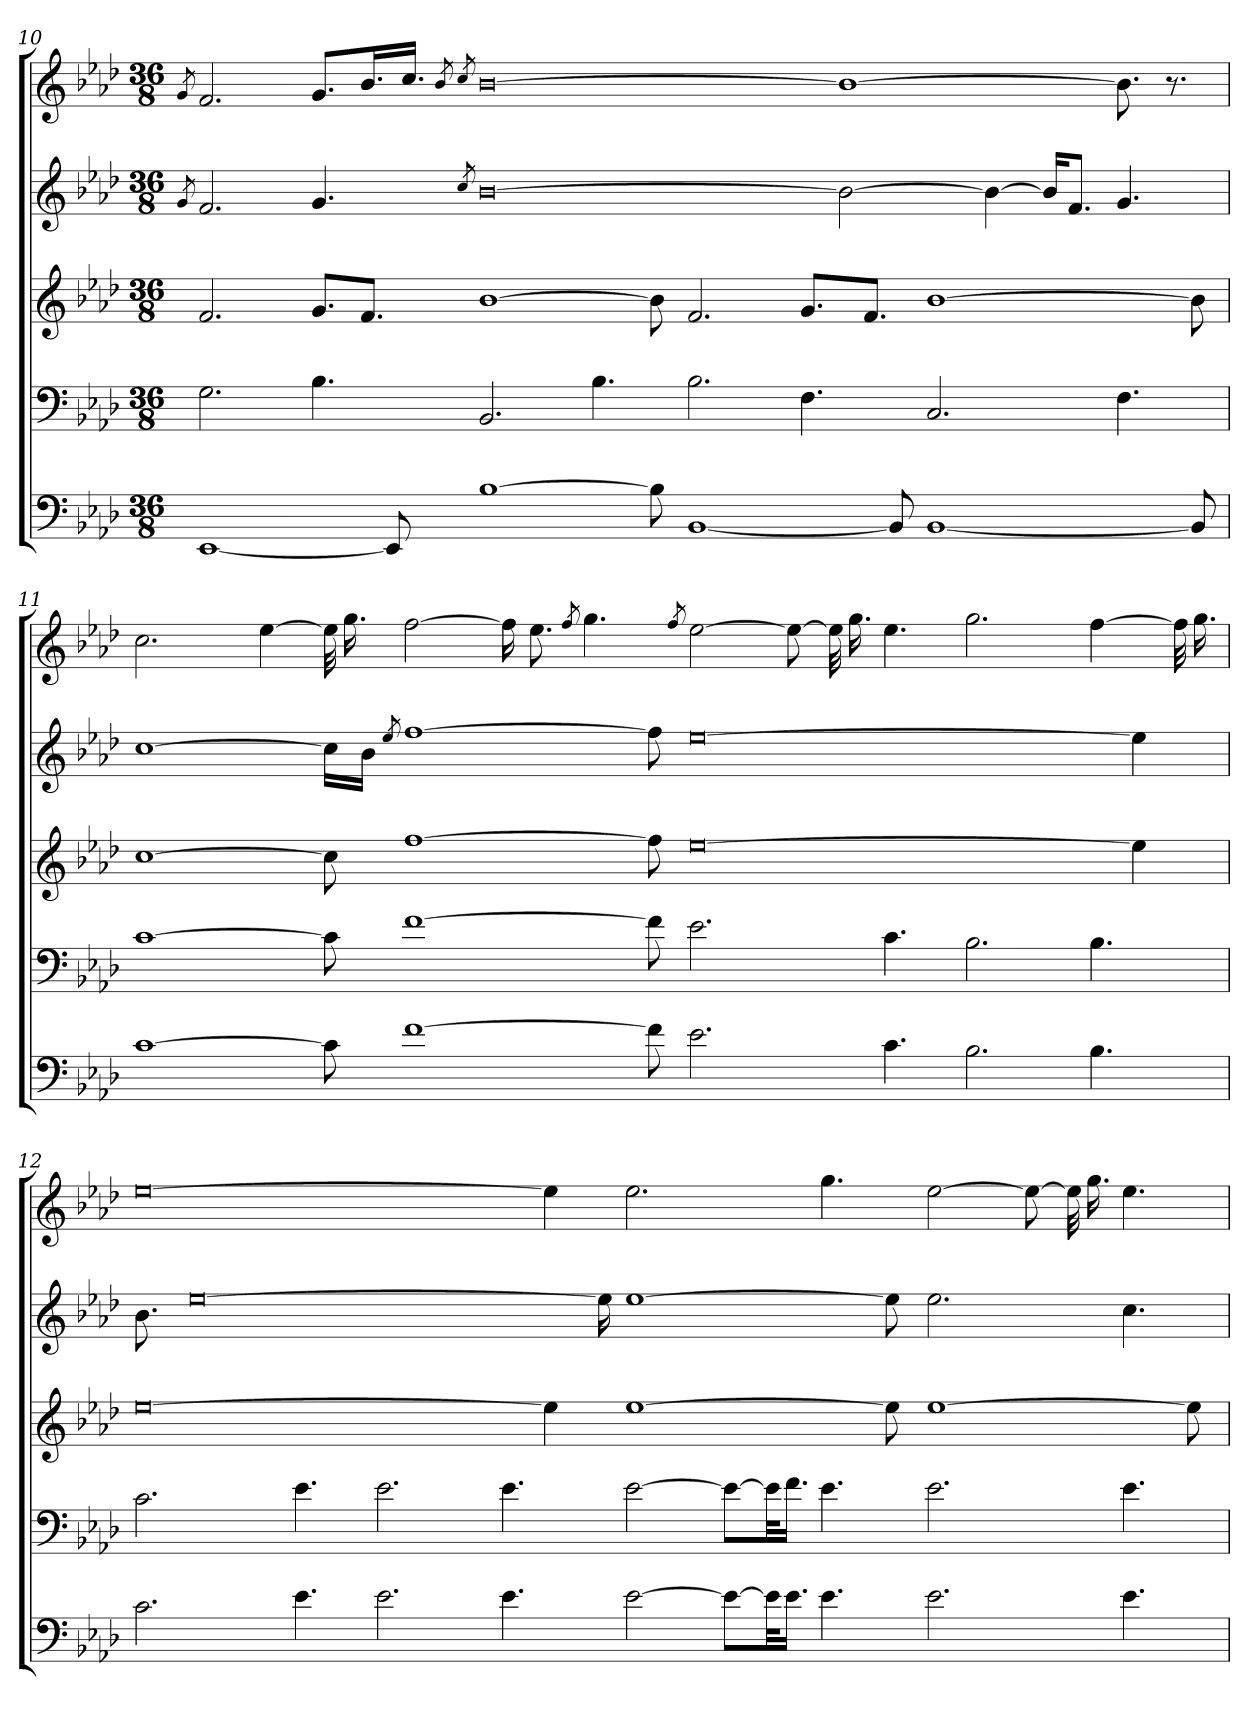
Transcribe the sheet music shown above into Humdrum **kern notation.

**kern	**kern	**kern	**kern	**kern
*part5	*part4	*part3	*part2	*part1
*staff5	*staff4	*staff3	*staff2	*staff1
*clefF4	*clefF4	*clefG2	*clefG2	*clefG2
*k[b-e-a-d-]	*k[b-e-a-d-]	*k[b-e-a-d-]	*k[b-e-a-d-]	*k[b-e-a-d-]
*M36/8	*M36/8	*M36/8	*M36/8	*M36/8
=10	=10	=10	=10	=10
.	.	.	8qg	8qg
[1EE-	2.G	2.f	2.f	2.f
.	4.B-	8.g/L	4.g	8.g/L
.	.	8.f/J	.	16.b-/L
8EE-]	.	.	.	.
.	.	.	.	16.cc/JJ
.	.	.	.	8qb-
.	.	.	8qcc	8qcc
[1B-	2.BB-	[1b-	[0b-	[0b-
.	4.B-	.	.	.
8B-]	.	8b-]	.	.
[1BB-	2.B-	2.f	.	.
.	4.F	8.g/L	.	.
.	.	.	2b-_	1b-_
.	.	8.f/J	.	.
8BB-]	.	.	.	.
[1BB-	2.C	[1b-	.	.
.	.	.	4b-_	.
.	.	.	16b-/KL]	.
.	.	.	8.f/J	.
.	4.F	.	4.g	8.b-]
.	.	.	.	8.r
8BB-]	.	8b-]	.	.
=11	=11	=11	=11	=11
[1c	[1c	[1cc	[1cc	2.cc
.	.	.	.	[4ee-
8c]	8c]	8cc]	16cc\LL]	32ee-]
.	.	.	.	16.gg
.	.	.	16b-\JJ	.
.	.	.	8qee-	.
[1f	[1f	[1ff	[1ff	[2ff
.	.	.	.	16ff]
.	.	.	.	8.ee-
.	.	.	.	8qff
.	.	.	.	4.gg
8f]	8f]	8ff]	8ff]	.
.	.	.	.	8qff
2.e-	2.e-	[0ee-	[0ee-	[2ee-
.	.	.	.	8ee-_
.	.	.	.	32ee-]
.	.	.	.	16.gg
4.c	4.c	.	.	4.ee-
2.B-	2.B-	.	.	2.gg
4.B-	4.B-	.	.	[4ff
.	.	4ee-]	4ee-]	.
.	.	.	.	32ff]
.	.	.	.	16.gg
=12	=12	=12	=12	=12
2.c	2.c	[0ee-	8.b-	[0ee-
.	.	.	[0ee-	.
4.e-	4.e-	.	.	.
2.e-	2.e-	.	.	.
4.e-	4.e-	.	.	.
.	.	4ee-]	.	4ee-]
.	.	.	16ee-]	.
[2e-	[2e-	[1ee-	[1ee-	2.ee-
8e-\L_	8e-\L_	.	.	.
32e-\KL]	32e-\KL]	.	.	.
16.e-\JJ	16.f\JJ	.	.	.
4.e-	4.e-	.	.	4.gg
.	.	8ee-]	8ee-]	.
2.e-	2.e-	[1ee-	2.ee-	[2ee-
.	.	.	.	8ee-_
.	.	.	.	32ee-]
.	.	.	.	16.gg
4.e-	4.e-	.	4.cc	4.ee-
.	.	8ee-]	.	.
=	=	=	=	=
*-	*-	*-	*-	*-
